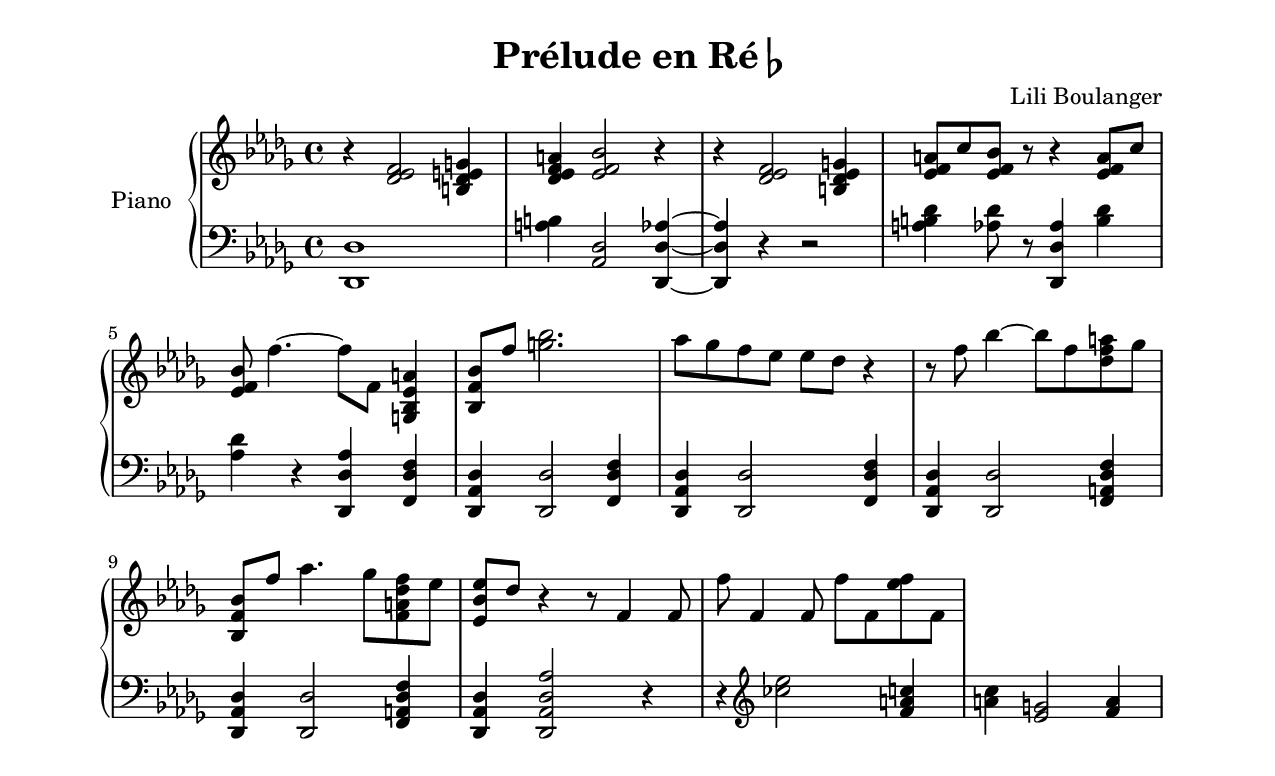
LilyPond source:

\version "2.23.82"

\include "settings.ily"
\include "style.ily"

\header {
  title = \markup { "Prélude en Ré" \flat }
  composer = "Lili Boulanger"
}

key_signature = \key df \major

upper = \relative c' {
  \clef treble
  \key_signature
  \time 4/4

  r4 <df ef f>2 <b df e g>4 |
  <df ef f a> <ef f bf>2 r4 |
  r <df ef f>2 <b df ef g>4 |
  <ef f a>8 c' <ef, f bf> r r4 <ef f a>8 c' |

  <ef, f bf>8 f'4.~ f8 f, <g, bf ef a>4 |
  <bf f' bf>8 f'' <g bf>2. |
  af8 gf f ef ef df r4 |
  r8 f bf4~ bf8 f <df f a> gf |

  <bf,, f' bf> f'' af4. gf8 <f, a df f> ef' |
  <ef, bf' ef> df' r4 r8 f,4 f8 |
  f' f,4 f8 f'8 f, <ef'  f> f, |
}

lower = \relative c {
  \clef bass
  \key_signature
  \time 4/4

  <df df,>1 |
  <a' b>4 <af, df>2 <df, df' af'>4~ |
  <df df' af'>4 r4 r2 |
  <a'' b df>4 <af df>8 r <df,, df' af'>4 <b'' df>4 |

  <af df> r <df,, df' af'> <f df' f> |
  \repeat unfold 2 {
    <df af' df> <df df'>2 <f df' f>4 |
  }

  \repeat unfold 2 {
    <df af' df> <df df'>2 <f a df f>4 |
  }
  <df af' df> <df af' df af'>2 r4 |
  r
  \clef "treble"
  <cf''' ef>2 <f, a c>4 |
  <a c> <ef g>2 <f a>4 |

}

\layout {
  \context {
    \Score
    \consists #(set-bars-per-line '(4))
  }
}

\score {
  \new PianoStaff \with {
    instrumentName = "Piano"
  }
  <<
    \new Staff = "upper" \upper
    \new Staff = "lower" \lower
  >>
}
